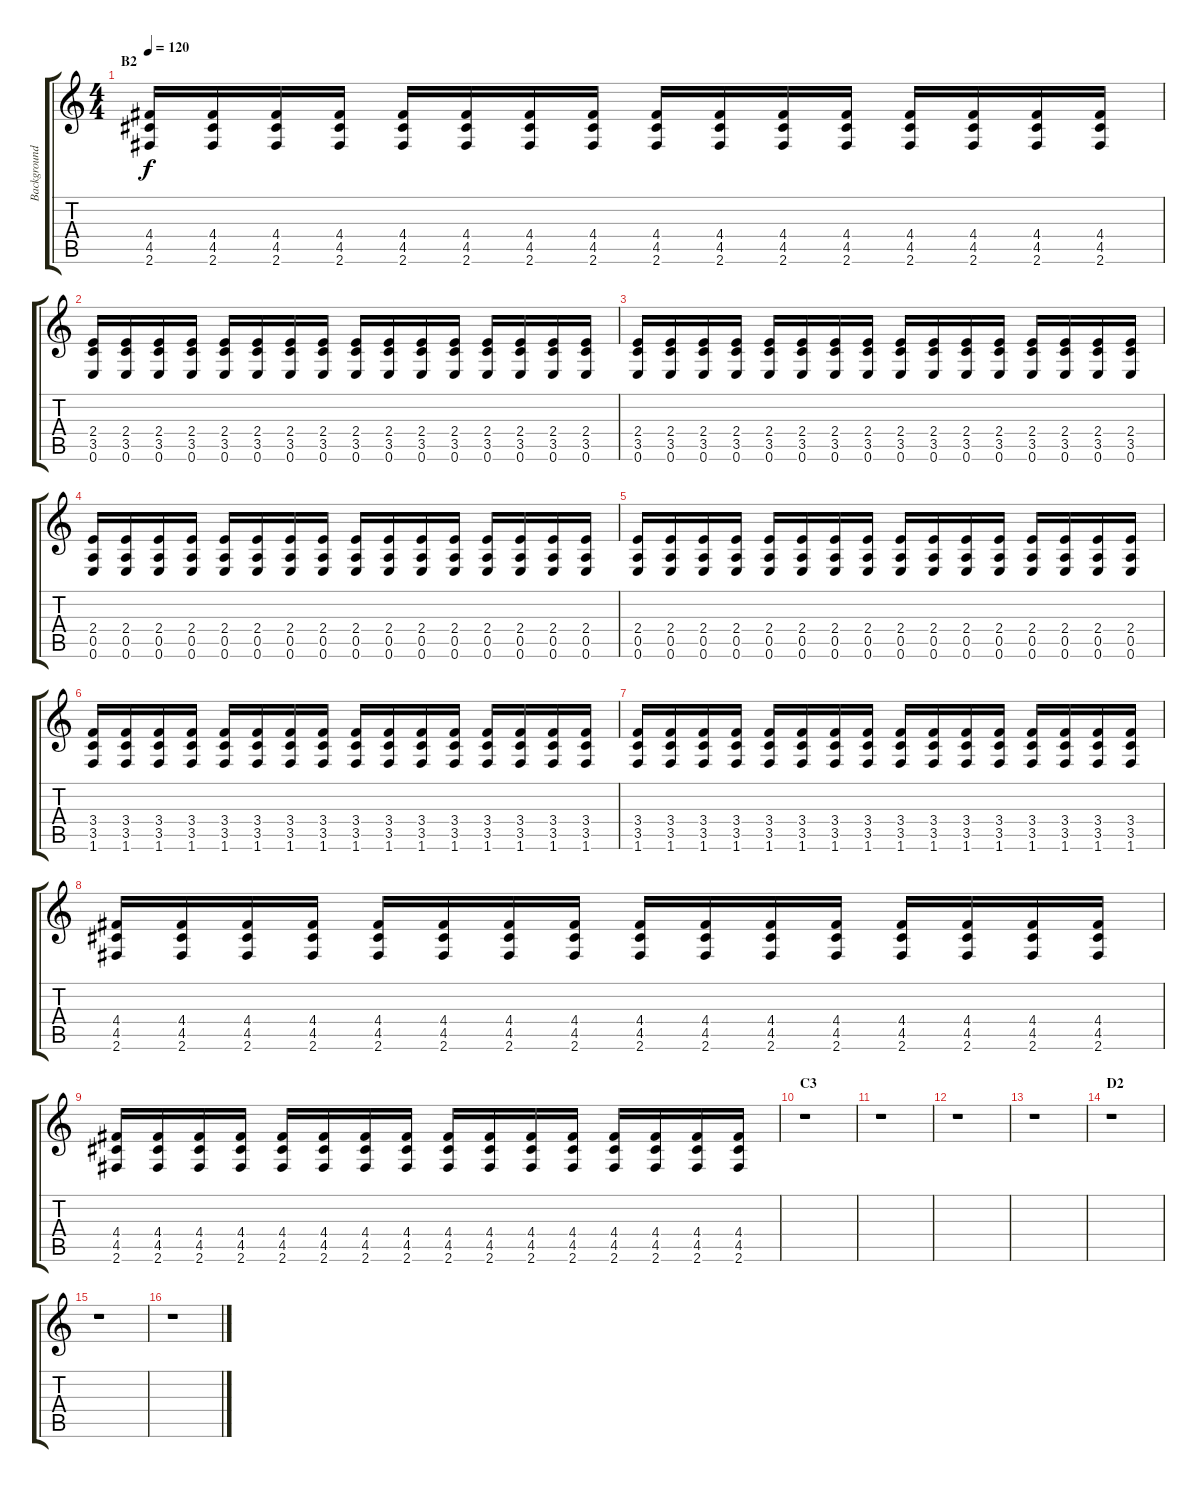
\track ("Background (Call_Us Junior)" "Background") {instrument distortionguitar}
\staff {score tabs}
\tuning (E4 B3 G3 D3 A2 E2) {hide}
\ts (4 4)
\section ("" "B2")
\tempo 120
\clef g2
\ks c
(4.4 4.5 2.6).16{dy f volume 11} (4.4 4.5 2.6).16 (4.4 4.5 2.6).16 (4.4 4.5 2.6).16 (4.4 4.5 2.6).16 (4.4 4.5 2.6).16 (4.4 4.5 2.6).16 (4.4 4.5 2.6).16 (4.4 4.5 2.6).16 (4.4 4.5 2.6).16 (4.4 4.5 2.6).16 (4.4 4.5 2.6).16 (4.4 4.5 2.6).16 (4.4 4.5 2.6).16 (4.4 4.5 2.6).16 (4.4 4.5 2.6).16 |
(2.4 3.5 0.6).16 (2.4 3.5 0.6).16 (2.4 3.5 0.6).16 (2.4 3.5 0.6).16 (2.4 3.5 0.6).16 (2.4 3.5 0.6).16 (2.4 3.5 0.6).16 (2.4 3.5 0.6).16 (2.4 3.5 0.6).16 (2.4 3.5 0.6).16 (2.4 3.5 0.6).16 (2.4 3.5 0.6).16 (2.4 3.5 0.6).16 (2.4 3.5 0.6).16 (2.4 3.5 0.6).16 (2.4 3.5 0.6).16 |
(2.4 3.5 0.6).16 (2.4 3.5 0.6).16 (2.4 3.5 0.6).16 (2.4 3.5 0.6).16 (2.4 3.5 0.6).16 (2.4 3.5 0.6).16 (2.4 3.5 0.6).16 (2.4 3.5 0.6).16 (2.4 3.5 0.6).16 (2.4 3.5 0.6).16 (2.4 3.5 0.6).16 (2.4 3.5 0.6).16 (2.4 3.5 0.6).16 (2.4 3.5 0.6).16 (2.4 3.5 0.6).16 (2.4 3.5 0.6).16 |
(2.4 0.5 0.6).16 (2.4 0.5 0.6).16 (2.4 0.5 0.6).16 (2.4 0.5 0.6).16 (2.4 0.5 0.6).16 (2.4 0.5 0.6).16 (2.4 0.5 0.6).16 (2.4 0.5 0.6).16 (2.4 0.5 0.6).16 (2.4 0.5 0.6).16 (2.4 0.5 0.6).16 (2.4 0.5 0.6).16 (2.4 0.5 0.6).16 (2.4 0.5 0.6).16 (2.4 0.5 0.6).16 (2.4 0.5 0.6).16 |
(2.4 0.5 0.6).16 (2.4 0.5 0.6).16 (2.4 0.5 0.6).16 (2.4 0.5 0.6).16 (2.4 0.5 0.6).16 (2.4 0.5 0.6).16 (2.4 0.5 0.6).16 (2.4 0.5 0.6).16 (2.4 0.5 0.6).16 (2.4 0.5 0.6).16 (2.4 0.5 0.6).16 (2.4 0.5 0.6).16 (2.4 0.5 0.6).16 (2.4 0.5 0.6).16 (2.4 0.5 0.6).16 (2.4 0.5 0.6).16 |
(3.4 3.5 1.6).16 (3.4 3.5 1.6).16 (3.4 3.5 1.6).16 (3.4 3.5 1.6).16 (3.4 3.5 1.6).16 (3.4 3.5 1.6).16 (3.4 3.5 1.6).16 (3.4 3.5 1.6).16 (3.4 3.5 1.6).16 (3.4 3.5 1.6).16 (3.4 3.5 1.6).16 (3.4 3.5 1.6).16 (3.4 3.5 1.6).16 (3.4 3.5 1.6).16 (3.4 3.5 1.6).16 (3.4 3.5 1.6).16 |
(3.4 3.5 1.6).16 (3.4 3.5 1.6).16 (3.4 3.5 1.6).16 (3.4 3.5 1.6).16 (3.4 3.5 1.6).16 (3.4 3.5 1.6).16 (3.4 3.5 1.6).16 (3.4 3.5 1.6).16 (3.4 3.5 1.6).16 (3.4 3.5 1.6).16 (3.4 3.5 1.6).16 (3.4 3.5 1.6).16 (3.4 3.5 1.6).16 (3.4 3.5 1.6).16 (3.4 3.5 1.6).16 (3.4 3.5 1.6).16 |
(4.4 4.5 2.6).16 (4.4 4.5 2.6).16 (4.4 4.5 2.6).16 (4.4 4.5 2.6).16 (4.4 4.5 2.6).16 (4.4 4.5 2.6).16 (4.4 4.5 2.6).16 (4.4 4.5 2.6).16 (4.4 4.5 2.6).16 (4.4 4.5 2.6).16 (4.4 4.5 2.6).16 (4.4 4.5 2.6).16 (4.4 4.5 2.6).16 (4.4 4.5 2.6).16 (4.4 4.5 2.6).16 (4.4 4.5 2.6).16 |
(4.4 4.5 2.6).16 (4.4 4.5 2.6).16 (4.4 4.5 2.6).16 (4.4 4.5 2.6).16 (4.4 4.5 2.6).16 (4.4 4.5 2.6).16 (4.4 4.5 2.6).16 (4.4 4.5 2.6).16 (4.4 4.5 2.6).16 (4.4 4.5 2.6).16 (4.4 4.5 2.6).16 (4.4 4.5 2.6).16 (4.4 4.5 2.6).16 (4.4 4.5 2.6).16 (4.4 4.5 2.6).16 (4.4 4.5 2.6).16 |
\section ("" "C3")
r.1 |
r.1 |
r.1 |
r.1 |
\section ("" "D2")
r.1 |
r.1 |
r.1
